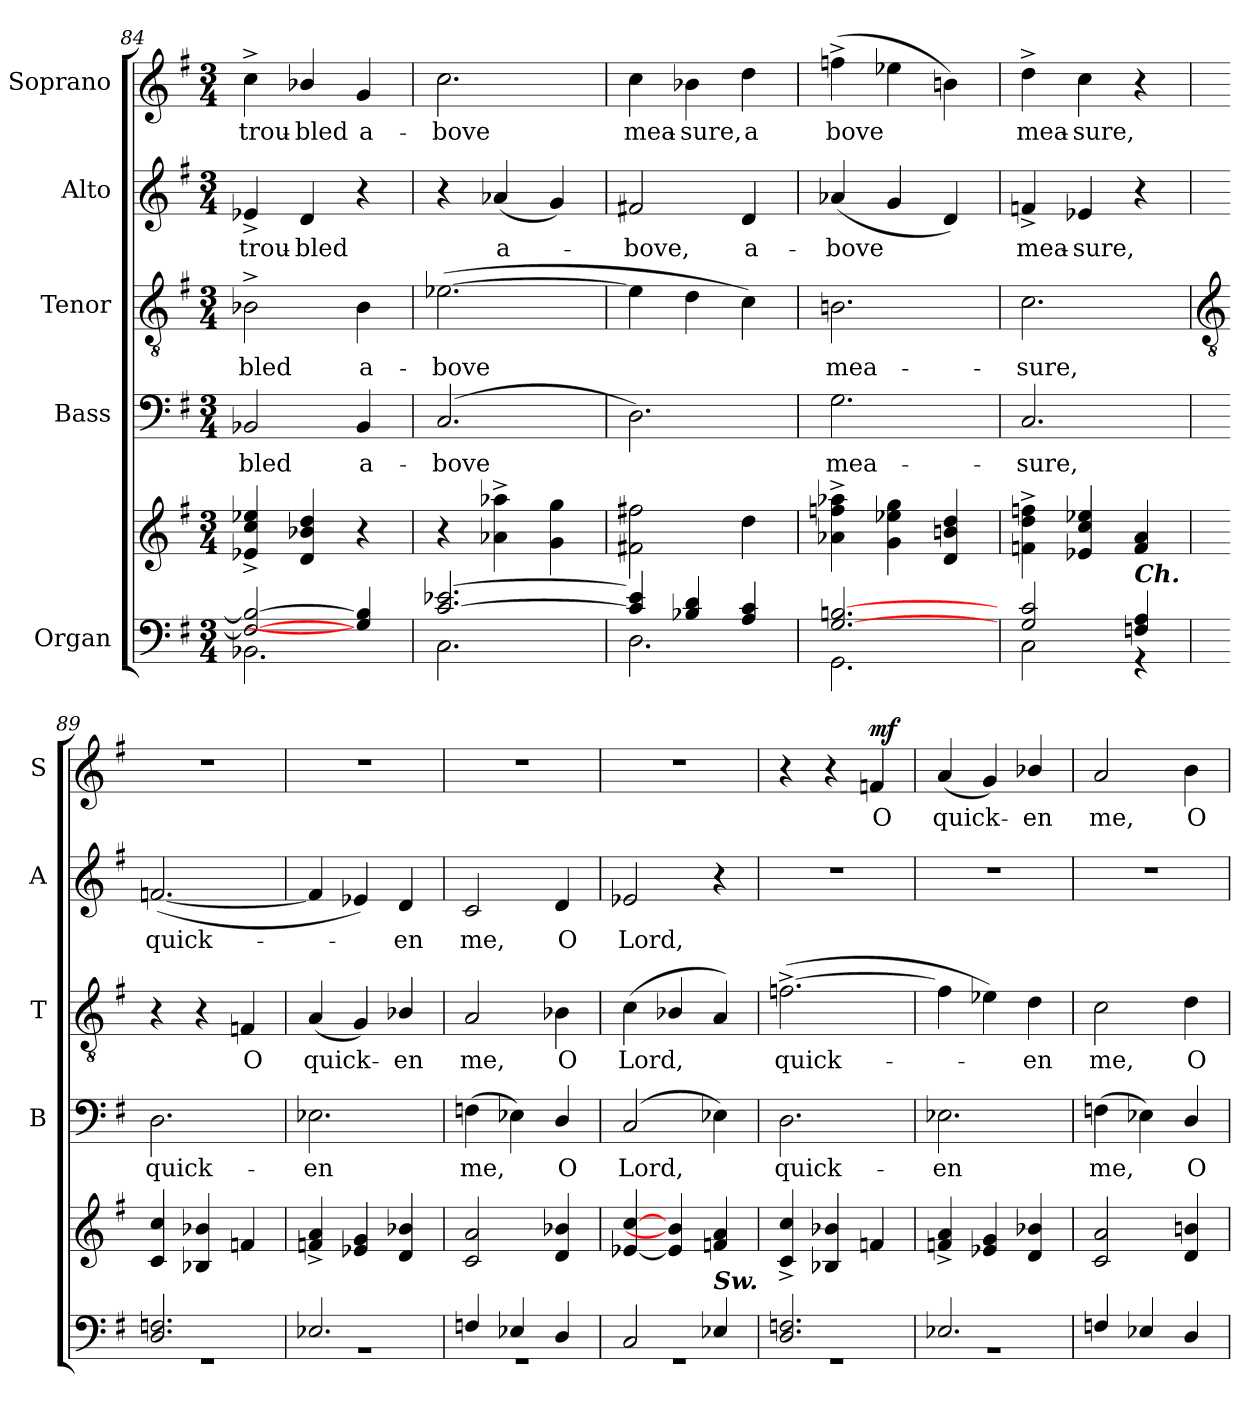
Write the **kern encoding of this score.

**kern	**kern	**kern	**text	**kern	**text	**kern	**text	**kern	**text	**dynam
*part5	*part5	*part4	*part4	*part3	*part3	*part2	*part2	*part1	*part1	*part1
*staff6	*staff5	*staff4	*staff4	*staff3	*staff3	*staff2	*staff2	*staff1	*staff1	*staff1
*I"Organ	*	*I"Bass	*	*I"Tenor	*	*I"Alto	*	*I"Soprano	*	*
*	*	*I'B	*	*I'T	*	*I'A	*	*I'S	*	*
*clefF4	*clefG2	*clefF4	*	*clefGv2	*	*clefG2	*	*clefG2	*	*
*k[f#]	*k[f#]	*k[f#]	*	*k[f#]	*	*k[f#]	*	*k[f#]	*	*
*G:	*G:	*G:	*	*G:	*	*G:	*	*G:	*	*
*M3/4	*M3/4	*M3/4	*	*M3/4	*	*M3/4	*	*M3/4	*	*
=84	=84	=84	=84	=84	=84	=84	=84	=84	=84	=84
*^	*	*	*	*	*	*	*	*	*	*
!	!	!	!	!LO:LY:b	!	!LO:LY:b	!	!LO:LY:b	!	!LO:LY:b	!
2F/_ 2B-/_	2.BB-X\	4e-X^ 4cc^ 4ee-X^	2BB-X	-bled	2B-X^	-bled	4e-X^	trou-	4cc^	trou-	.
!	!	!	!	!	!	!	!	!LO:LY:b	!	!LO:LY:b	!
.	.	4d 4b-X 4dd	.	.	.	.	4d	-bled	4b-X/	-bled	.
!	!	!	!	!LO:LY:b	!	!LO:LY:b	!	!	!	!LO:LY:b	!
4G/] 4B-/]	.	4r	4BB-	a-	4B-	a-	4r	.	4g	a-	.
=85	=85	=85	=85	=85	=85	=85	=85	=85	=85	=85	=85
!	!	!	!	!LO:LY:b	!	!LO:LY:b	!	!	!	!LO:LY:b	!
[2.c/ [2.e-X/	2.C\	4r	(<2.C	-bove	(>[2.e-X	-bove	4r	.	2.cc	-bove	.
!	!	!	!	!	!	!	!	!LO:LY:b	!	!	!
.	.	4a-X^ 4aa-X^	.	.	.	.	(<4a-X	a-	.	.	.
.	.	4g 4gg	.	.	.	.	4g)	.	.	.	.
=86	=86	=86	=86	=86	=86	=86	=86	=86	=86	=86	=86
!	!	!	!	!	!	!	!	!LO:LY:b	!	!LO:LY:b	!
4c/] 4e-/]	2.D\	2f#X 2ff#X	2.D)	.	4e-]	.	2f#X	bove,	4cc	mea-	.
!	!	!	!	!	!	!	!	!	!	!LO:LY:b	!
4B-X/ 4d/	.	.	.	.	4d	.	.	.	4b-X	-sure,	.
!	!	!	!	!	!	!	!	!LO:LY:b	!	!LO:LY:b	!
4A/ 4c/	.	4dd	.	.	4c)	.	4d	a-	4dd	a	.
=87	=87	=87	=87	=87	=87	=87	=87	=87	=87	=87	=87
!	!	!	!	!LO:LY:b	!	!LO:LY:b	!	!LO:LY:b	!	!LO:LY:b	!
[2.G/ [2.Bn/	2.GG\	4a-X^ 4ffn^ 4aa-X^	2.G	mea-	2.Bn	mea-	(<4a-X	-bove	(>4ffn^	bove	.
.	.	4g 4ee-X 4gg	.	.	.	.	4g	.	4ee-X	.	.
.	.	4d 4bn 4dd	.	.	.	.	4d)	.	4bn)	.	.
=88	=88	=88	=88	=88	=88	=88	=88	=88	=88	=88	=88
!	!	!	!	!LO:LY:b	!	!LO:LY:b	!	!LO:LY:b	!	!LO:LY:b	!
2G/ 2c/	2C\	4fn^ 4dd^ 4ffn^	2.C	-sure,	2.c	-sure,	4fn^	mea-	4dd^	mea-	.
!	!	!	!	!	!	!	!	!LO:LY:b	!	!LO:LY:b	!
.	.	4e-X 4cc 4ee-X	.	.	.	.	4e-X	-sure,	4cc	-sure,	.
!LO:TX:a:Bi:t=Ch.	!	!	!	!	!	!	!	!	!	!	!
4Fn/ 4A/	4r	4f 4a	.	.	.	.	4r	.	4r	.	.
!!LO:LB:g=z
=89	=89	=89	=89	=89	=89	=89	=89	=89	=89	=89	=89
*	*	*	*	*	*clefGv2	*	*	*	*	*	*
!	!LO:N:vis=1	!	!	!LO:LY:b	!	!	!	!LO:LY:b	!LO:N:vis=1	!	!
2.D/ 2.Fn/	2.r	4c 4cc	2.D	quick-	4r	.	(<[2.fn	quick-	2.r	.	.
.	.	4B-X 4b-X	.	.	4r	.	.	.	.	.	.
!	!	!	!	!	!	!LO:LY:b	!	!	!	!	!
.	.	4fn	.	.	4Fn	O	.	.	.	.	.
=90	=90	=90	=90	=90	=90	=90	=90	=90	=90	=90	=90
!	!LO:N:vis=1	!	!	!LO:LY:b	!	!LO:LY:b	!	!	!LO:N:vis=1	!	!
2.E-X/	2.r	4fn^ 4a^	2.E-X	-en	(<4A	quick-	4f]	.	2.r	.	.
.	.	4e-X 4g	.	.	4G)	.	4e-X)	.	.	.	.
!	!	!	!	!	!	!LO:LY:b	!	!LO:LY:b	!	!	!
.	.	4d 4b-X	.	.	4B-X/	en	4d	en	.	.	.
=91	=91	=91	=91	=91	=91	=91	=91	=91	=91	=91	=91
!	!LO:N:vis=1	!	!	!LO:LY:b	!	!LO:LY:b	!	!LO:LY:b	!LO:N:vis=1	!	!
4Fn/	2.r	2c 2a	(>4Fn	me,	2A	me,	2c	me,	2.r	.	.
4E-X/	.	.	4E-X)	.	.	.	.	.	.	.	.
!	!	!	!	!LO:LY:b	!	!LO:LY:b	!	!LO:LY:b	!	!	!
4D/	.	4d 4b-X	4D/	O	4B-X	O	4d	O	.	.	.
=92	=92	=92	=92	=92	=92	=92	=92	=92	=92	=92	=92
!	!LO:N:vis=1	!	!	!LO:LY:b	!	!LO:LY:b	!	!LO:LY:b	!LO:N:vis=1	!	!
2C/	2.r	[4e-X [4cc	(<2C	Lord,	(<4c	Lord,	2e-X	Lord,	2.r	.	.
.	.	4e-] 4b-]	.	.	4B-X/	.	.	.	.	.	.
!LO:TX:a:Bi:t=Sw.	!	!	!	!	!	!	!	!	!	!	!
4E-X/	.	4fn 4a	4E-X)	.	4A)	.	4r	.	.	.	.
=93	=93	=93	=93	=93	=93	=93	=93	=93	=93	=93	=93
!	!LO:N:vis=1	!	!	!LO:LY:b	!	!LO:LY:b	!LO:N:vis=1	!	!	!	!
2.D/ 2.Fn/	2.r	4c^ 4cc^	2.D	quick-	(>[2.fn^	quick-	2.r	.	4r	.	.
.	.	4B-X 4b-X	.	.	.	.	.	.	4r	.	.
!	!	!	!	!	!	!	!	!	!	!LO:LY:b	!LO:DY:b
.	.	4fn	.	.	.	.	.	.	4fn	O	mf
=94	=94	=94	=94	=94	=94	=94	=94	=94	=94	=94	=94
!	!LO:N:vis=1	!	!	!LO:LY:b	!	!	!LO:N:vis=1	!	!	!LO:LY:b	!
2.E-X/	2.r	4fn^ 4a^	2.E-X	-en	4f]	.	2.r	.	(<4a	quick-	.
.	.	4e-X 4g	.	.	4e-X)	.	.	.	4g)	.	.
!	!	!	!	!	!	!LO:LY:b	!	!	!	!LO:LY:b	!
.	.	4d 4b-X	.	.	4d	en	.	.	4b-X/	en	.
=95	=95	=95	=95	=95	=95	=95	=95	=95	=95	=95	=95
!	!	!	!	!LO:LY:b	!	!LO:LY:b	!LO:N:vis=1	!	!	!LO:LY:b	!
4Fn/	2.ryy	2c 2a	(>4Fn	me,	2c	me,	2.r	.	2a	me,	.
4E-X/	.	.	4E-X)	.	.	.	.	.	.	.	.
!	!	!	!	!LO:LY:b	!	!LO:LY:b	!	!	!	!LO:LY:b	!
4D/	.	4d 4bn	4D/	O	4d	O	.	.	4b	O	.
*v	*v	*	*	*	*	*	*	*	*	*	*
=	=	=	=	=	=	=	=	=	=	=
*-	*-	*-	*-	*-	*-	*-	*-	*-	*-	*-
